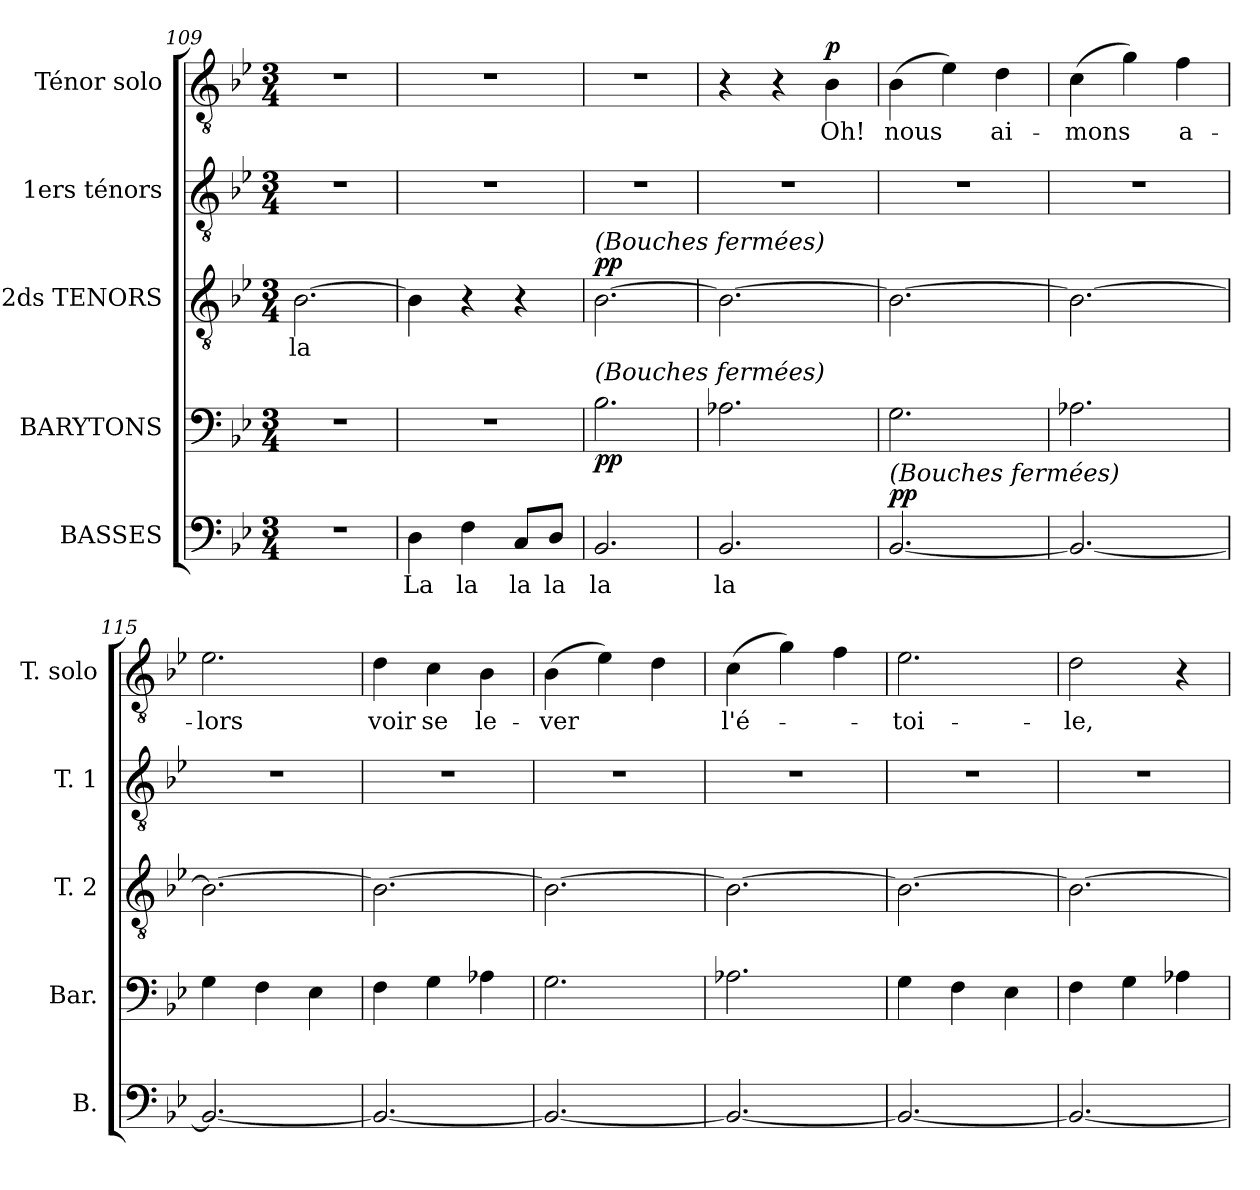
**kern	**text	**dynam	**kern	**dynam	**kern	**text	**dynam	**kern	**kern	**text	**dynam
*part5	*part5	*part5	*part4	*part4	*part3	*part3	*part3	*part2	*part1	*part1	*part1
*staff5	*staff5	*staff5	*staff4	*staff4	*staff3	*staff3	*staff3	*staff2	*staff1	*staff1	*staff1
*I"BASSES	*	*	*I"BARYTONS	*	*I"2ds TENORS	*	*	*I"1ers ténors	*I"Ténor solo	*	*
*I'B.	*	*	*I'Bar.	*	*I'T. 2	*	*	*I'T. 1	*I'T. solo	*	*
*clefF4	*	*	*clefF4	*	*clefGv2	*	*	*clefGv2	*clefGv2	*	*
*	*	*	*	*	*ITrd7c12	*	*	*ITrd7c12	*ITrd7c12	*	*
*k[b-e-]	*	*	*k[b-e-]	*	*k[b-e-]	*	*	*k[b-e-]	*k[b-e-]	*	*
*M3/4	*	*	*M3/4	*	*M3/4	*	*	*M3/4	*M3/4	*	*
=109	=109	=109	=109	=109	=109	=109	=109	=109	=109	=109	=109
2.r	.	.	2.r	.	[2.BB-\	la	.	2.r	2.r	.	.
!!LO:LB:g=z
=110	=110	=110	=110	=110	=110	=110	=110	=110	=110	=110	=110
4D\	La	.	2.r	.	4BB-\]	.	.	2.r	2.r	.	.
4F\	la	.	.	.	4r	.	.	.	.	.	.
8C/L	la	.	.	.	4r	.	.	.	.	.	.
8D/J	la	.	.	.	.	.	.	.	.	.	.
=111	=111	=111	=111	=111	=111	=111	=111	=111	=111	=111	=111
!	!	!	!	!	!LO:TX:i:t=(Bouches fermées)	!	!	!	!	!	!
!	!	!	!LO:TX:i:t=(Bouches fermées)	!	!	!	!	!	!	!	!
2.BB-/	la	.	2.B-\	pp	[2.BB-\	.	pp	2.r	2.r	.	.
=112	=112	=112	=112	=112	=112	=112	=112	=112	=112	=112	=112
2.BB-/	la	.	2.A-X\	.	2.BB-\_	.	.	2.r	4r	.	.
.	.	.	.	.	.	.	.	.	4r	.	.
.	.	.	.	.	.	.	.	.	4BB-\	Oh!	p
=113	=113	=113	=113	=113	=113	=113	=113	=113	=113	=113	=113
!LO:TX:i:t=(Bouches fermées)	!	!	!	!	!	!	!	!	!	!	!
[2.BB-/	.	pp	2.G\	.	2.BB-\_	.	.	2.r	(4BB-\	nous	.
.	.	.	.	.	.	.	.	.	4E-\)	.	.
.	.	.	.	.	.	.	.	.	4D\	ai-	.
=114	=114	=114	=114	=114	=114	=114	=114	=114	=114	=114	=114
2.BB-/_	.	.	2.A-X\	.	2.BB-\_	.	.	2.r	(4C\	-mons	.
.	.	.	.	.	.	.	.	.	4G\)	.	.
.	.	.	.	.	.	.	.	.	4F\	a-	.
=115	=115	=115	=115	=115	=115	=115	=115	=115	=115	=115	=115
2.BB-/_	.	.	4G\	.	2.BB-\_	.	.	2.r	2.E-\	-lors	.
.	.	.	4F\	.	.	.	.	.	.	.	.
.	.	.	4E-\	.	.	.	.	.	.	.	.
!!LO:PB:g=z
=116	=116	=116	=116	=116	=116	=116	=116	=116	=116	=116	=116
2.BB-/_	.	.	4F\	.	2.BB-\_	.	.	2.r	4D\	voir	.
.	.	.	4G\	.	.	.	.	.	4C\	se	.
.	.	.	4A-X\	.	.	.	.	.	4BB-\	le-	.
=117	=117	=117	=117	=117	=117	=117	=117	=117	=117	=117	=117
2.BB-/_	.	.	2.G\	.	2.BB-\_	.	.	2.r	(4BB-\	-ver	.
.	.	.	.	.	.	.	.	.	4E-\)	.	.
.	.	.	.	.	.	.	.	.	4D\	.	.
=118	=118	=118	=118	=118	=118	=118	=118	=118	=118	=118	=118
2.BB-/_	.	.	2.A-X\	.	2.BB-\_	.	.	2.r	(4C\	l'é-	.
.	.	.	.	.	.	.	.	.	4G\)	.	.
.	.	.	.	.	.	.	.	.	4F\	.	.
=119	=119	=119	=119	=119	=119	=119	=119	=119	=119	=119	=119
2.BB-/_	.	.	4G\	.	2.BB-\_	.	.	2.r	2.E-\	-toi-	.
.	.	.	4F\	.	.	.	.	.	.	.	.
.	.	.	4E-\	.	.	.	.	.	.	.	.
=120	=120	=120	=120	=120	=120	=120	=120	=120	=120	=120	=120
2.BB-/_	.	.	4F\	.	2.BB-\_	.	.	2.r	2D\	-le,	.
.	.	.	4G\	.	.	.	.	.	.	.	.
.	.	.	4A-X\	.	.	.	.	.	4r	.	.
=	=	=	=	=	=	=	=	=	=	=	=
*-	*-	*-	*-	*-	*-	*-	*-	*-	*-	*-	*-
